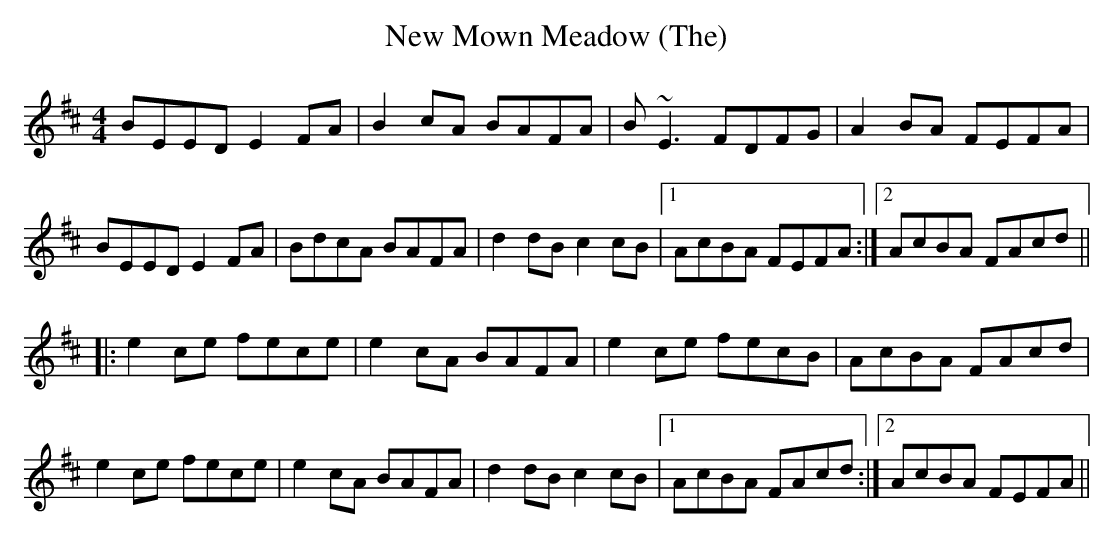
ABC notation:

X:1
T:New Mown Meadow (The)
M:4/4
L:1/8
K:Edor
BEED E2FA|B2cA BAFA|B~E3 FDFG|A2BA FEFA|
BEED E2FA|BdcA BAFA|d2dB c2cB|1 AcBA FEFA:|2 AcBA FAcd||
|:e2ce fece|e2cA BAFA|e2ce fecB|AcBA FAcd|
e2ce fece|e2cA BAFA|d2dB c2cB|1 AcBA FAcd:|2 AcBA FEFA||
